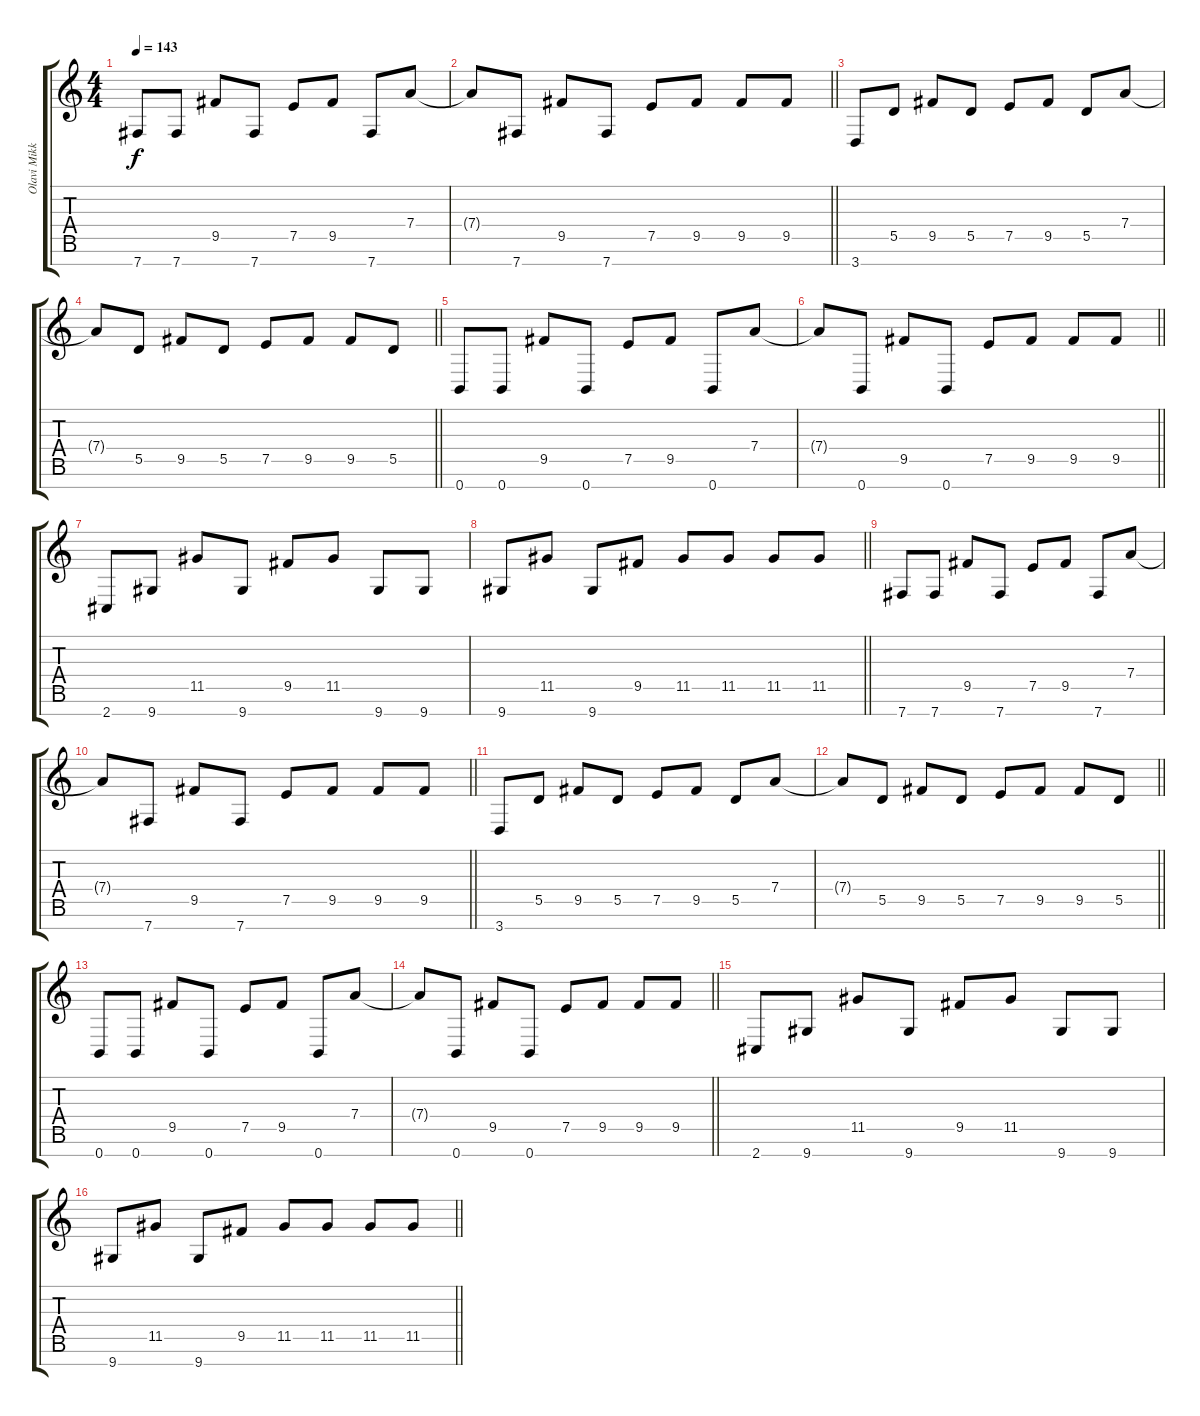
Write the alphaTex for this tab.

\track ("Olavi Mikkonen" "Olavi Mikk") {instrument distortionguitar}
\staff {score tabs}
\tuning (E4 B3 Gb3 D3 A2 E2 B1) {hide}
\ts (4 4)
\tempo 143
\clef g2
\ks c
7.7.8{dy f} 7.7.8 9.5.8 7.7.8 7.5.8 9.5.8 7.7.8 7.4.8 |
\barLineRight lightlight
7.4{t}.8 7.7.8 9.5.8 7.7.8 7.5.8 9.5.8 9.5.8 9.5.8 |
3.7.8 5.5.8 9.5.8 5.5.8 7.5.8 9.5.8 5.5.8 7.4.8 |
\barLineRight lightlight
7.4{t}.8 5.5.8 9.5.8 5.5.8 7.5.8 9.5.8 9.5.8 5.5.8 |
0.7.8 0.7.8 9.5.8 0.7.8 7.5.8 9.5.8 0.7.8 7.4.8 |
\barLineRight lightlight
7.4{t}.8 0.7.8 9.5.8 0.7.8 7.5.8 9.5.8 9.5.8 9.5.8 |
2.7.8 9.7.8 11.5.8 9.7.8 9.5.8 11.5.8 9.7.8 9.7.8 |
\barLineRight lightlight
9.7.8 11.5.8 9.7.8 9.5.8 11.5.8 11.5.8 11.5.8 11.5.8 |
7.7.8 7.7.8 9.5.8 7.7.8 7.5.8 9.5.8 7.7.8 7.4.8 |
\barLineRight lightlight
7.4{t}.8 7.7.8 9.5.8 7.7.8 7.5.8 9.5.8 9.5.8 9.5.8 |
3.7.8 5.5.8 9.5.8 5.5.8 7.5.8 9.5.8 5.5.8 7.4.8 |
\barLineRight lightlight
7.4{t}.8 5.5.8 9.5.8 5.5.8 7.5.8 9.5.8 9.5.8 5.5.8 |
0.7.8 0.7.8 9.5.8 0.7.8 7.5.8 9.5.8 0.7.8 7.4.8 |
\barLineRight lightlight
7.4{t}.8 0.7.8 9.5.8 0.7.8 7.5.8 9.5.8 9.5.8 9.5.8 |
2.7.8 9.7.8 11.5.8 9.7.8 9.5.8 11.5.8 9.7.8 9.7.8 |
\barLineRight lightlight
9.7.8 11.5.8 9.7.8 9.5.8 11.5.8 11.5.8 11.5.8 11.5.8
